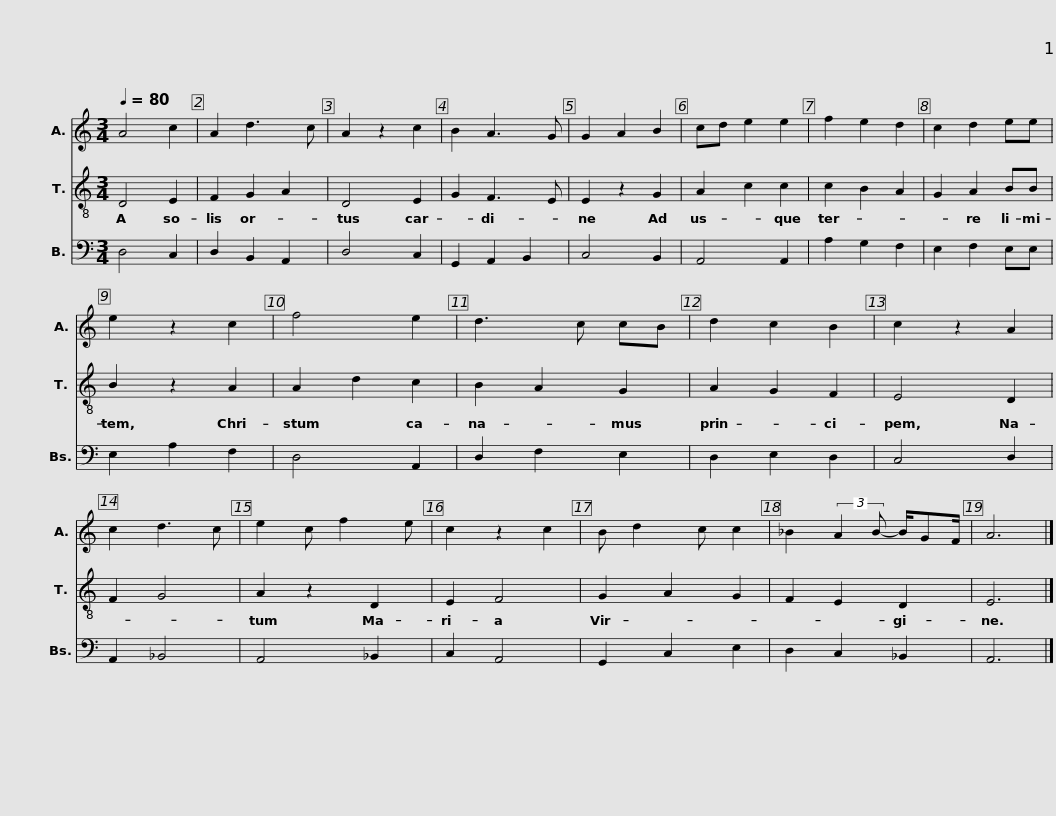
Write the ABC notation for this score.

X:1
%%score 1 2 3
L:1/8
Q:1/4=80
M:3/4
I:linebreak $
K:C
V:1 treble
V:2 treble-8
V:3 bass
V:1
 A4 c2 | A2 d3 c | A2 z2 c2 | B2 A3 G | G2 A2 B2 | %5
 cd e2 e2 | f2 e2 d2 |$ c2 d2 ee | e2 z2 c2 | f4 e2 | %10
 d3 c cB | d2 c2 B2 | c2 z2 A2 | c2 d3 c |$ e2 c f2 e | %15
 c2 z2 c2 | B d2 c c2 | _B2 (3:2:2A2 B- B/GF/ | A6 |] %19
V:2
 D4 E2 | F2 G2 A2 | D4 E2 | G2 F3 E | E2 z2 G2 | %5
 A2 c2 c2 | c2 B2 A2 |$ G2 A2 BB | B2 z2 A2 | A2 d2 c2 | %10
 B2 A2 G2 | A2 G2 F2 | E4 D2 | F2 G4 |$ A2 z2 D2 | %15
 E2 F4 | G2 A2 G2 | F2 E2 D2 | E6 |] %19
V:3
 D,4 C,2 | D,2 B,,2 A,,2 | D,4 C,2 | G,,2 A,,2 B,,2 | C,4 B,,2 | %5
 A,,4 A,,2 | A,2 G,2 F,2 |$ E,2 F,2 E,E, | E,2 A,2 F,2 | D,4 A,,2 | %10
 D,2 F,2 E,2 | D,2 E,2 D,2 | C,4 D,2 | A,,2 _B,,4 |$ A,,4 _B,,2 | %15
 C,2 A,,4 | G,,2 C,2 E,2 | D,2 C,2 _B,,2 | A,,6 |] %19
